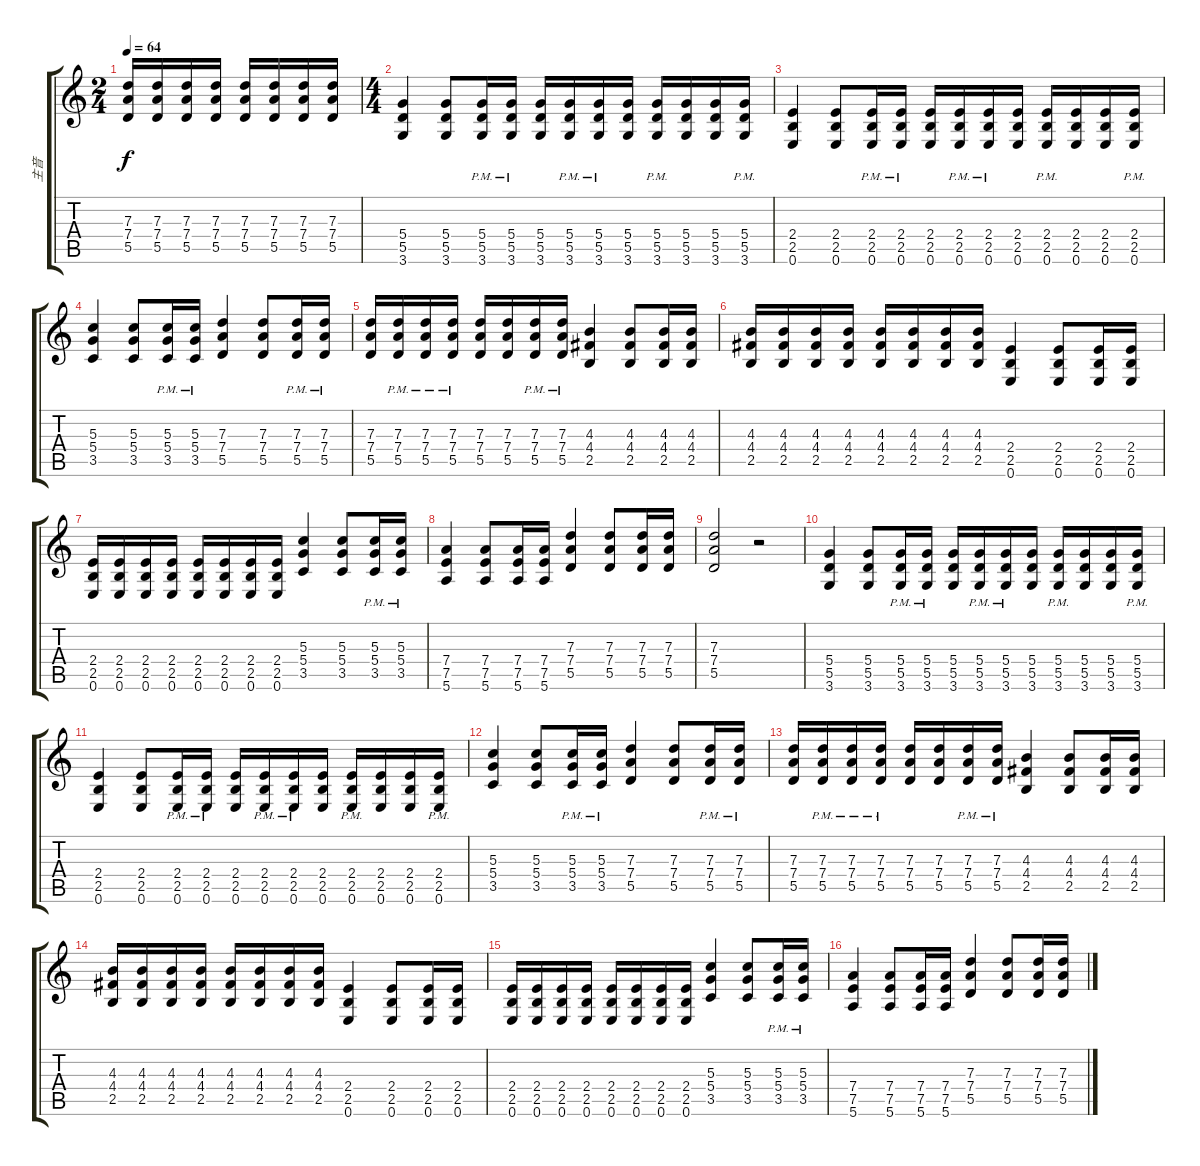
\track ("主音" "主音") {instrument distortionguitar}
\staff {score tabs}
\tuning (E4 B3 G3 D3 A2 E2) {hide}
\ts (2 4)
\tempo 64
\clef g2
\ks c
(7.3 7.4 5.5).16{dy f} (7.3 7.4 5.5).16 (7.3 7.4 5.5).16 (7.3 7.4 5.5).16 (7.3 7.4 5.5).16 (7.3 7.4 5.5).16 (7.3 7.4 5.5).16 (7.3 7.4 5.5).16 |
\ts (4 4)
(5.4 5.5 3.6).4 (5.4 5.5 3.6).8 (5.4{pm} 5.5{pm} 3.6{pm}).16 (5.4{pm} 5.5{pm} 3.6{pm}).16 (5.4 5.5 3.6).16 (5.4{pm} 5.5{pm} 3.6{pm}).16 (5.4{pm} 5.5{pm} 3.6{pm}).16 (5.4 5.5 3.6).16 (5.4 5.5{pm} 3.6).16 (5.4 5.5 3.6).16 (5.4 5.5 3.6).16 (5.4 5.5{pm} 3.6).16 |
(2.4 2.5 0.6).4 (2.4 2.5 0.6).8 (2.4{pm} 2.5{pm} 0.6{pm}).16 (2.4{pm} 2.5{pm} 0.6{pm}).16 (2.4 2.5 0.6).16 (2.4{pm} 2.5{pm} 0.6{pm}).16 (2.4{pm} 2.5{pm} 0.6{pm}).16 (2.4 2.5 0.6).16 (2.4{pm} 2.5 0.6).16 (2.4 2.5 0.6).16 (2.4 2.5 0.6).16 (2.4 2.5 0.6{pm}).16 |
(5.3 5.4 3.5).4 (5.3 5.4 3.5).8 (5.3{pm} 5.4{pm} 3.5{pm}).16 (5.3{pm} 5.4{pm} 3.5{pm}).16 (7.3 7.4 5.5).4 (7.3 7.4 5.5).8 (7.3{pm} 7.4{pm} 5.5{pm}).16 (7.3{pm} 7.4{pm} 5.5{pm}).16 |
(7.3 7.4 5.5).16 (7.3{pm} 7.4{pm} 5.5{pm}).16 (7.3{pm} 7.4{pm} 5.5{pm}).16 (7.3{pm} 7.4 5.5{pm}).16 (7.3 7.4 5.5).16 (7.3 7.4 5.5).16 (7.3{pm} 7.4{pm} 5.5{pm}).16 (7.3{pm} 7.4{pm} 5.5{pm}).16 (4.3 4.4 2.5).4 (4.3 4.4 2.5).8 (4.3 4.4 2.5).16 (4.3 4.4 2.5).16 |
(4.3 4.4 2.5).16 (4.3 4.4 2.5).16 (4.3 4.4 2.5).16 (4.3 4.4 2.5).16 (4.3 4.4 2.5).16 (4.3 4.4 2.5).16 (4.3 4.4 2.5).16 (4.3 4.4 2.5).16 (2.4 2.5 0.6).4 (2.4 2.5 0.6).8 (2.4 2.5 0.6).16 (2.4 2.5 0.6).16 |
(2.4 2.5 0.6).16 (2.4 2.5 0.6).16 (2.4 2.5 0.6).16 (2.4 2.5 0.6).16 (2.4 2.5 0.6).16 (2.4 2.5 0.6).16 (2.4 2.5 0.6).16 (2.4 2.5 0.6).16 (5.3 5.4 3.5).4 (5.3 5.4 3.5).8 (5.3{pm} 5.4{pm} 3.5{pm}).16 (5.3{pm} 5.4{pm} 3.5{pm}).16 |
(7.4 7.5 5.6).4 (7.4 7.5 5.6).8 (7.4 7.5 5.6).16 (7.4 7.5 5.6).16 (7.3 7.4 5.5).4 (7.3 7.4 5.5).8 (7.3 7.4 5.5).16 (7.3 7.4 5.5).16 |
(7.3 7.4 5.5).2 r.2 |
(5.4 5.5 3.6).4 (5.4 5.5 3.6).8 (5.4{pm} 5.5{pm} 3.6{pm}).16 (5.4{pm} 5.5{pm} 3.6{pm}).16 (5.4 5.5 3.6).16 (5.4{pm} 5.5{pm} 3.6{pm}).16 (5.4{pm} 5.5{pm} 3.6{pm}).16 (5.4 5.5 3.6).16 (5.4 5.5{pm} 3.6).16 (5.4 5.5 3.6).16 (5.4 5.5 3.6).16 (5.4 5.5{pm} 3.6).16 |
(2.4 2.5 0.6).4 (2.4 2.5 0.6).8 (2.4{pm} 2.5{pm} 0.6{pm}).16 (2.4{pm} 2.5{pm} 0.6{pm}).16 (2.4 2.5 0.6).16 (2.4{pm} 2.5{pm} 0.6{pm}).16 (2.4{pm} 2.5{pm} 0.6{pm}).16 (2.4 2.5 0.6).16 (2.4{pm} 2.5 0.6).16 (2.4 2.5 0.6).16 (2.4 2.5 0.6).16 (2.4 2.5 0.6{pm}).16 |
(5.3 5.4 3.5).4 (5.3 5.4 3.5).8 (5.3{pm} 5.4{pm} 3.5{pm}).16 (5.3{pm} 5.4{pm} 3.5{pm}).16 (7.3 7.4 5.5).4 (7.3 7.4 5.5).8 (7.3{pm} 7.4{pm} 5.5{pm}).16 (7.3{pm} 7.4{pm} 5.5{pm}).16 |
(7.3 7.4 5.5).16 (7.3{pm} 7.4{pm} 5.5{pm}).16 (7.3{pm} 7.4{pm} 5.5{pm}).16 (7.3{pm} 7.4 5.5{pm}).16 (7.3 7.4 5.5).16 (7.3 7.4 5.5).16 (7.3{pm} 7.4{pm} 5.5{pm}).16 (7.3{pm} 7.4{pm} 5.5{pm}).16 (4.3 4.4 2.5).4 (4.3 4.4 2.5).8 (4.3 4.4 2.5).16 (4.3 4.4 2.5).16 |
(4.3 4.4 2.5).16 (4.3 4.4 2.5).16 (4.3 4.4 2.5).16 (4.3 4.4 2.5).16 (4.3 4.4 2.5).16 (4.3 4.4 2.5).16 (4.3 4.4 2.5).16 (4.3 4.4 2.5).16 (2.4 2.5 0.6).4 (2.4 2.5 0.6).8 (2.4 2.5 0.6).16 (2.4 2.5 0.6).16 |
(2.4 2.5 0.6).16 (2.4 2.5 0.6).16 (2.4 2.5 0.6).16 (2.4 2.5 0.6).16 (2.4 2.5 0.6).16 (2.4 2.5 0.6).16 (2.4 2.5 0.6).16 (2.4 2.5 0.6).16 (5.3 5.4 3.5).4 (5.3 5.4 3.5).8 (5.3{pm} 5.4{pm} 3.5{pm}).16 (5.3{pm} 5.4{pm} 3.5{pm}).16 |
(7.4 7.5 5.6).4 (7.4 7.5 5.6).8 (7.4 7.5 5.6).16 (7.4 7.5 5.6).16 (7.3 7.4 5.5).4 (7.3 7.4 5.5).8 (7.3 7.4 5.5).16 (7.3 7.4 5.5).16
